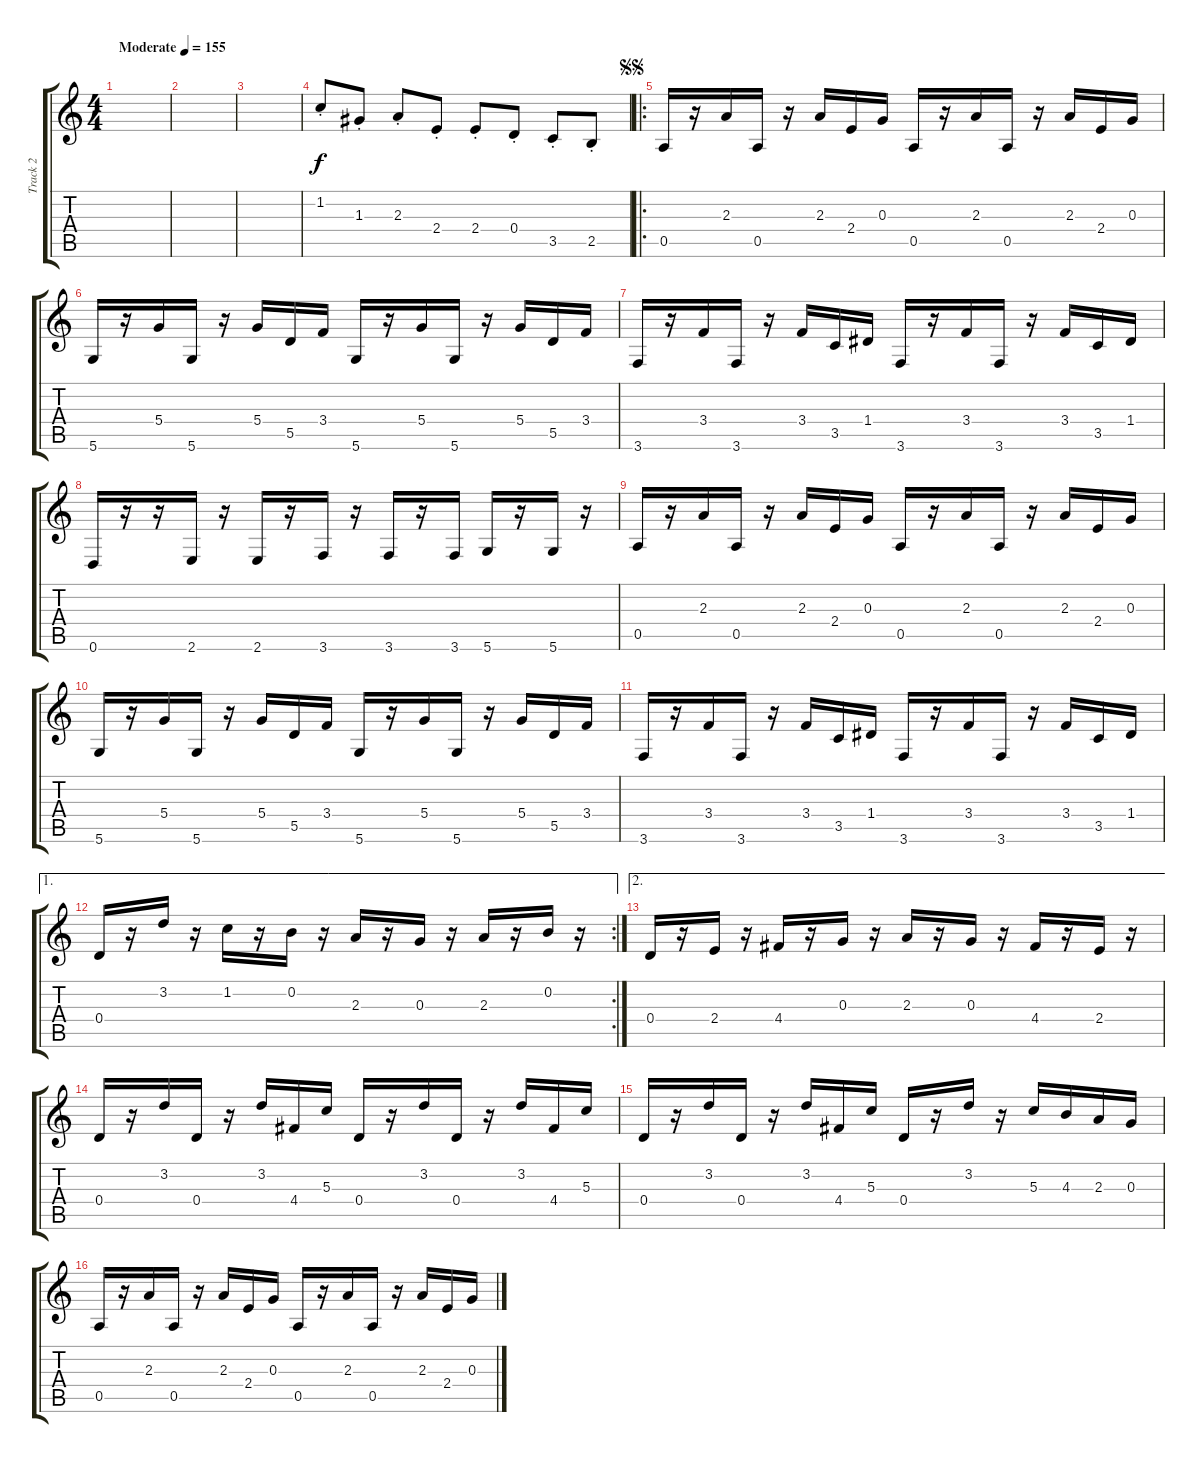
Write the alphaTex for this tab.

\track ("Track 2" "Track 2") {instrument synthbass2}
\staff {score tabs}
\tuning (E4 B3 G3 D3 A2 D2) {hide}
\ts (4 4)
\tempo (155 "Moderate")
\clef g2
\ks c
|
|
|
1.2{st}.8 1.3{st}.8 2.3{st}.8 2.4{st}.8 2.4{st}.8 0.4{st}.8 3.5{st}.8 2.5{st}.8 |
\ro
\jump segnosegno
0.5.16 r.16 2.3.16 0.5.16 r.16 2.3.16 2.4.16 0.3.16 0.5.16 r.16 2.3.16 0.5.16 r.16 2.3.16 2.4.16 0.3.16 |
5.6.16 r.16 5.4.16 5.6.16 r.16 5.4.16 5.5.16 3.4.16 5.6.16 r.16 5.4.16 5.6.16 r.16 5.4.16 5.5.16 3.4.16 |
3.6.16 r.16 3.4.16 3.6.16 r.16 3.4.16 3.5.16 1.4.16 3.6.16 r.16 3.4.16 3.6.16 r.16 3.4.16 3.5.16 1.4.16 |
0.6.16 r.16 r.16 2.6.16 r.16 2.6.16 r.16 3.6.16 r.16 3.6.16 r.16 3.6.16 5.6.16 r.16 5.6.16 r.16 |
0.5.16 r.16 2.3.16 0.5.16 r.16 2.3.16 2.4.16 0.3.16 0.5.16 r.16 2.3.16 0.5.16 r.16 2.3.16 2.4.16 0.3.16 |
5.6.16 r.16 5.4.16 5.6.16 r.16 5.4.16 5.5.16 3.4.16 5.6.16 r.16 5.4.16 5.6.16 r.16 5.4.16 5.5.16 3.4.16 |
3.6.16 r.16 3.4.16 3.6.16 r.16 3.4.16 3.5.16 1.4.16 3.6.16 r.16 3.4.16 3.6.16 r.16 3.4.16 3.5.16 1.4.16 |
\ae 1
\rc 2
0.4.16 r.16 3.2.16 r.16 1.2.16 r.16 0.2.16 r.16 2.3.16 r.16 0.3.16 r.16 2.3.16 r.16 0.2.16 r.16 |
\ae 2
0.4.16 r.16 2.4.16 r.16 4.4.16 r.16 0.3.16 r.16 2.3.16 r.16 0.3.16 r.16 4.4.16 r.16 2.4.16 r.16 |
0.4.16 r.16 3.2.16 0.4.16 r.16 3.2.16 4.4.16 5.3.16 0.4.16 r.16 3.2.16 0.4.16 r.16 3.2.16 4.4.16 5.3.16 |
0.4.16 r.16 3.2.16 0.4.16 r.16 3.2.16 4.4.16 5.3.16 0.4.16 r.16 3.2.16 r.16 5.3.16 4.3.16 2.3.16 0.3.16 |
0.5.16 r.16 2.3.16 0.5.16 r.16 2.3.16 2.4.16 0.3.16 0.5.16 r.16 2.3.16 0.5.16 r.16 2.3.16 2.4.16 0.3.16
